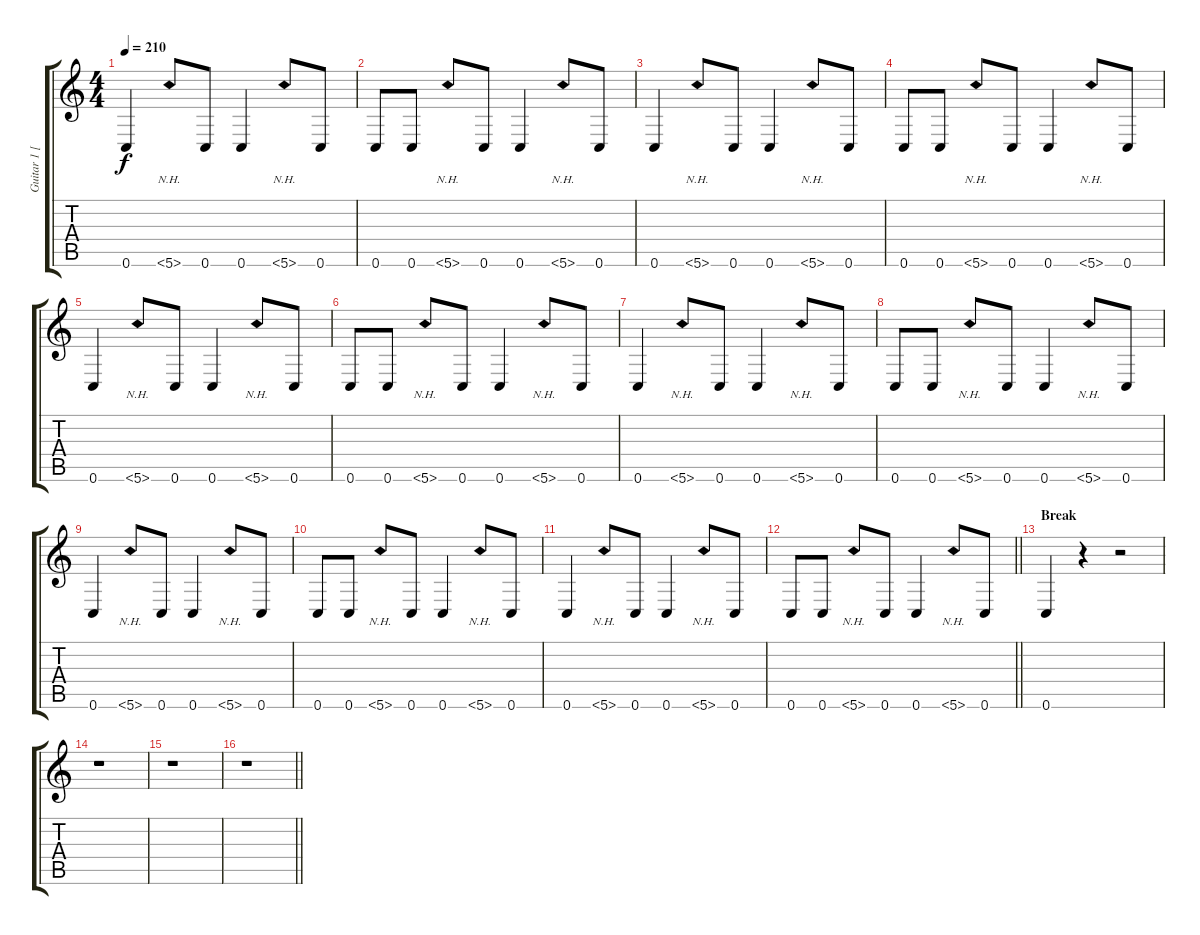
\track ("Guitar 1 [Josh Homme]" "Guitar 1 [") {instrument overdrivenguitar}
\staff {score tabs}
\tuning (C4 G3 Eb3 Bb2 F2 C2) {hide}
\ts (4 4)
\tempo 210
\clef g2
\ks c
0.6.4{dy f} 5.6{nh}.8 0.6.8 0.6.4 5.6{nh}.8 0.6.8 |
0.6.8 0.6.8 5.6{nh}.8 0.6.8 0.6.4 5.6{nh}.8 0.6.8 |
0.6.4 5.6{nh}.8 0.6.8 0.6.4 5.6{nh}.8 0.6.8 |
0.6.8 0.6.8 5.6{nh}.8 0.6.8 0.6.4 5.6{nh}.8 0.6.8 |
0.6.4 5.6{nh}.8 0.6.8 0.6.4 5.6{nh}.8 0.6.8 |
0.6.8 0.6.8 5.6{nh}.8 0.6.8 0.6.4 5.6{nh}.8 0.6.8 |
0.6.4 5.6{nh}.8 0.6.8 0.6.4 5.6{nh}.8 0.6.8 |
0.6.8 0.6.8 5.6{nh}.8 0.6.8 0.6.4 5.6{nh}.8 0.6.8 |
0.6.4 5.6{nh}.8 0.6.8 0.6.4 5.6{nh}.8 0.6.8 |
0.6.8 0.6.8 5.6{nh}.8 0.6.8 0.6.4 5.6{nh}.8 0.6.8 |
0.6.4 5.6{nh}.8 0.6.8 0.6.4 5.6{nh}.8 0.6.8 |
\barLineRight lightlight
0.6.8 0.6.8 5.6{nh}.8 0.6.8 0.6.4 5.6{nh}.8 0.6.8 |
\section ("" "Break")
0.6.4 r.4 r.2 |
r.1 |
r.1 |
\barLineRight lightlight
r.1
